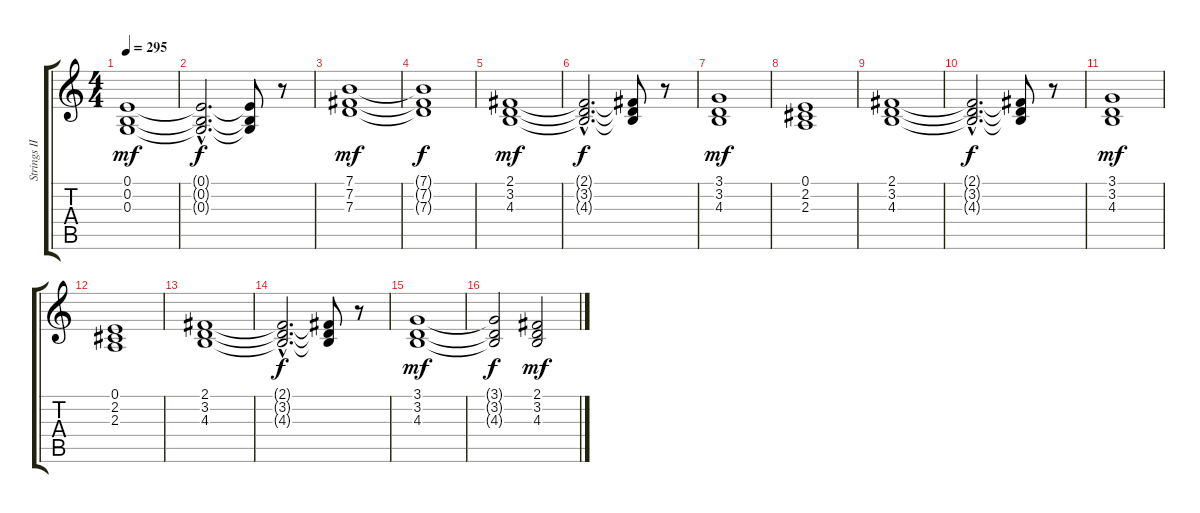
\track ("Strings II" "Strings II") {instrument tremolostrings}
\staff {score tabs}
\tuning (E4 B3 G3 D3 A2 E2) {hide}
\ts (4 4)
\tempo 295
\clef g2
\ks c
(0.1 0.2 0.3).1{dy mf} |
(0.1{hac t} 0.2{hac t} 0.3{hac t}).2{d dy f} (0.1{t} 0.2{t} 0.3{t}).8 r.8 |
(7.1 7.2 7.3).1{dy mf} |
(7.1{t} 7.2{t} 7.3{t}).1{dy f} |
(2.1 3.2 4.3).1{dy mf} |
(2.1{hac t} 3.2{hac t} 4.3{hac t}).2{d dy f} (2.1{t} 3.2{t} 4.3{t}).8 r.8 |
(3.1 3.2 4.3).1{dy mf} |
(0.1 2.2 2.3).1 |
(2.1 3.2 4.3).1 |
(2.1{hac t} 3.2{hac t} 4.3{hac t}).2{d dy f} (2.1{t} 3.2{t} 4.3{t}).8 r.8 |
(3.1 3.2 4.3).1{dy mf} |
(0.1 2.2 2.3).1 |
(2.1 3.2 4.3).1 |
(2.1{hac t} 3.2{hac t} 4.3{hac t}).2{d dy f} (2.1{t} 3.2{t} 4.3{t}).8 r.8 |
(3.1 3.2 4.3).1{dy mf} |
(3.1{t} 3.2{t} 4.3{t}).2{dy f} (2.1 3.2 4.3).2{dy mf}
